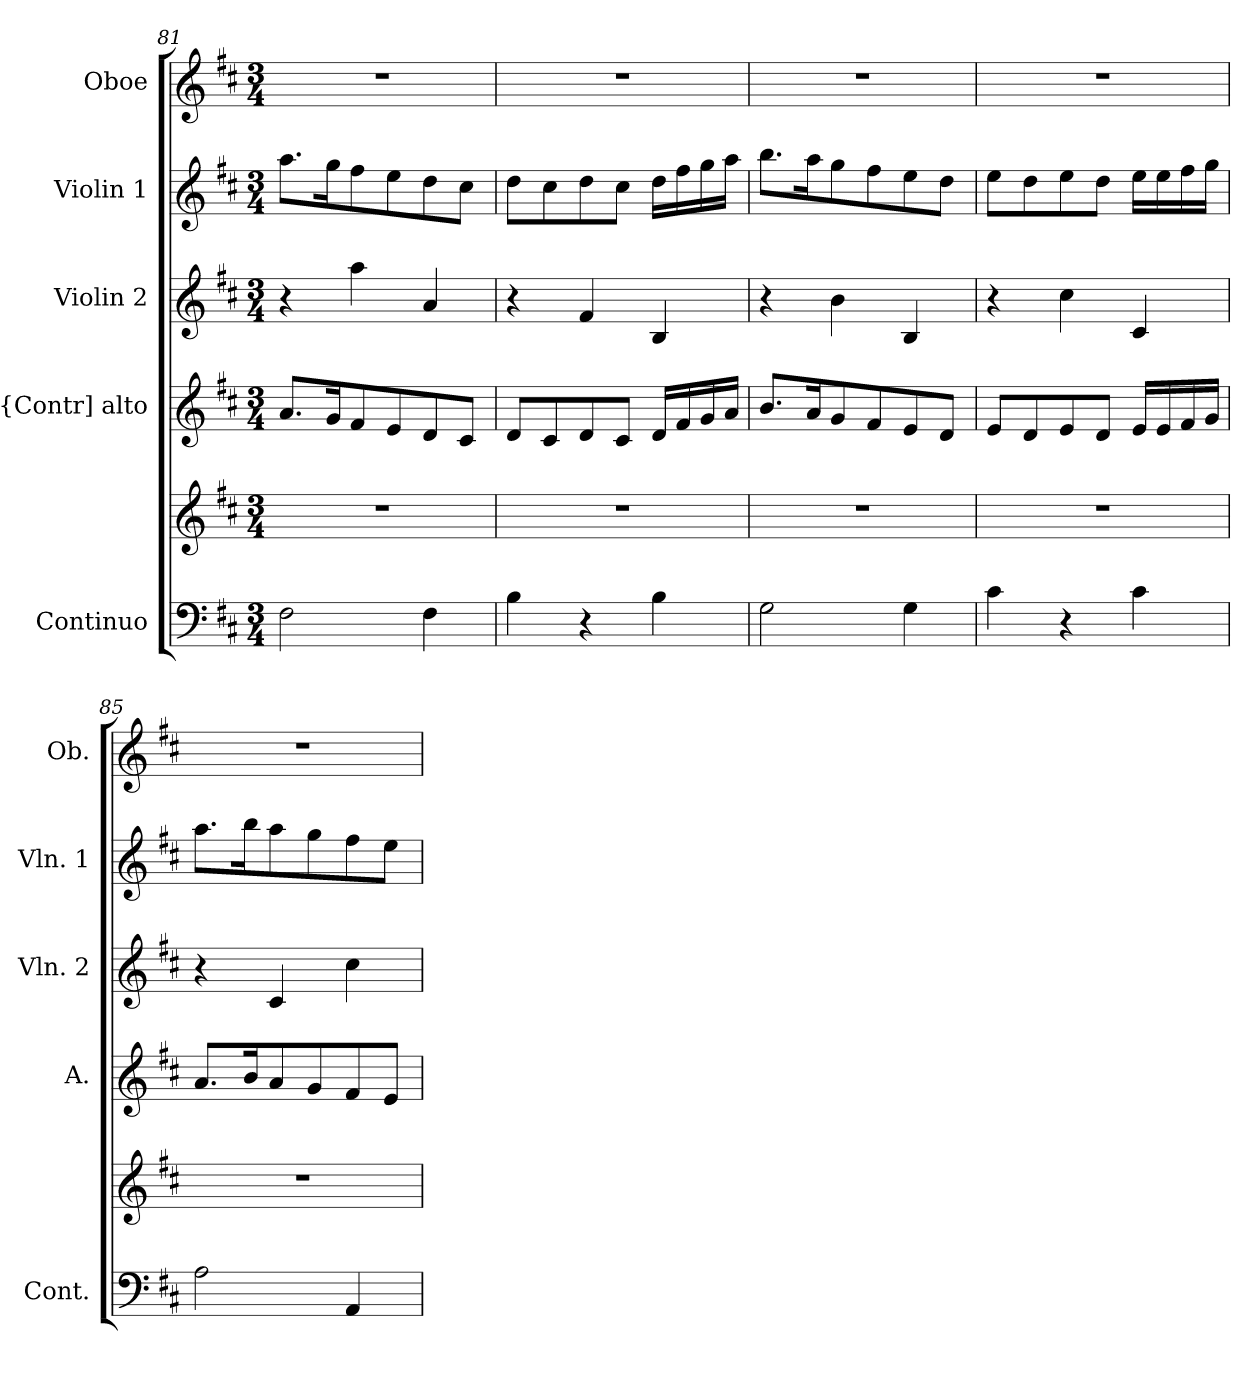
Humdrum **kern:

**kern	**kern	**kern	**kern	**kern	**kern
*part5	*part5	*part4	*part3	*part2	*part1
*staff6	*staff5	*staff4	*staff3	*staff2	*staff1
*I"Continuo	*	*I"{Contr] alto	*I"Violin 2	*I"Violin 1	*I"Oboe
*I'Cont.	*	*I'A.	*I'Vln. 2	*I'Vln. 1	*I'Ob.
*clefF4	*clefG2	*clefG2	*clefG2	*clefG2	*clefG2
*k[f#c#]	*k[f#c#]	*k[f#c#]	*k[f#c#]	*k[f#c#]	*k[f#c#]
*D:	*D:	*D:	*D:	*D:	*D:
*M3/4	*M3/4	*M3/4	*M3/4	*M3/4	*M3/4
=81	=81	=81	=81	=81	=81
!	!LO:N:vis=1	!	!	!	!LO:N:vis=1
2F#i\	2.r	8.ai/L	4r	8.aai\L	2.r
.	.	16gi/k	.	16ggi\k	.
.	.	8f#i/	4aai\	8ff#i\	.
.	.	8ei/	.	8eei\	.
4F#i\	.	8di/	4ai/	8ddi\	.
.	.	8c#i/J	.	8cc#i\J	.
!!LO:PB:g=z
=82	=82	=82	=82	=82	=82
!	!LO:N:vis=1	!	!	!	!LO:N:vis=1
4Bi\	2.r	8di/L	4r	8ddi\L	2.r
.	.	8c#i/	.	8cc#i\	.
4r	.	8di/	4f#i/	8ddi\	.
.	.	8c#i/J	.	8cc#i\J	.
4Bi\	.	16di/LL	4Bi/	16ddi\LL	.
.	.	16f#i/	.	16ff#i\	.
.	.	16gi/	.	16ggi\	.
.	.	16ai/JJ	.	16aai\JJ	.
=83	=83	=83	=83	=83	=83
!	!LO:N:vis=1	!	!	!	!LO:N:vis=1
2Gi\	2.r	8.bi/L	4r	8.bbi\L	2.r
.	.	16ai/k	.	16aai\k	.
.	.	8gi/	4bi\	8ggi\	.
.	.	8f#i/	.	8ff#i\	.
4Gi\	.	8ei/	4Bi/	8eei\	.
.	.	8di/J	.	8ddi\J	.
=84	=84	=84	=84	=84	=84
!	!LO:N:vis=1	!	!	!	!LO:N:vis=1
4c#i\	2.r	8ei/L	4r	8eei\L	2.r
.	.	8di/	.	8ddi\	.
4r	.	8ei/	4cc#i\	8eei\	.
.	.	8di/J	.	8ddi\J	.
4c#i\	.	16ei/LL	4c#i/	16eei\LL	.
.	.	16ei/	.	16eei\	.
.	.	16f#i/	.	16ff#i\	.
.	.	16gi/JJ	.	16ggi\JJ	.
=85	=85	=85	=85	=85	=85
!	!LO:N:vis=1	!	!	!	!LO:N:vis=1
2Ai\	2.r	8.ai/L	4r	8.aai\L	2.r
.	.	16bi/k	.	16bbi\k	.
.	.	8ai/	4c#i/	8aai\	.
.	.	8gi/	.	8ggi\	.
4AAi/	.	8f#i/	4cc#i\	8ff#i\	.
.	.	8ei/J	.	8eei\J	.
=	=	=	=	=	=
*-	*-	*-	*-	*-	*-
